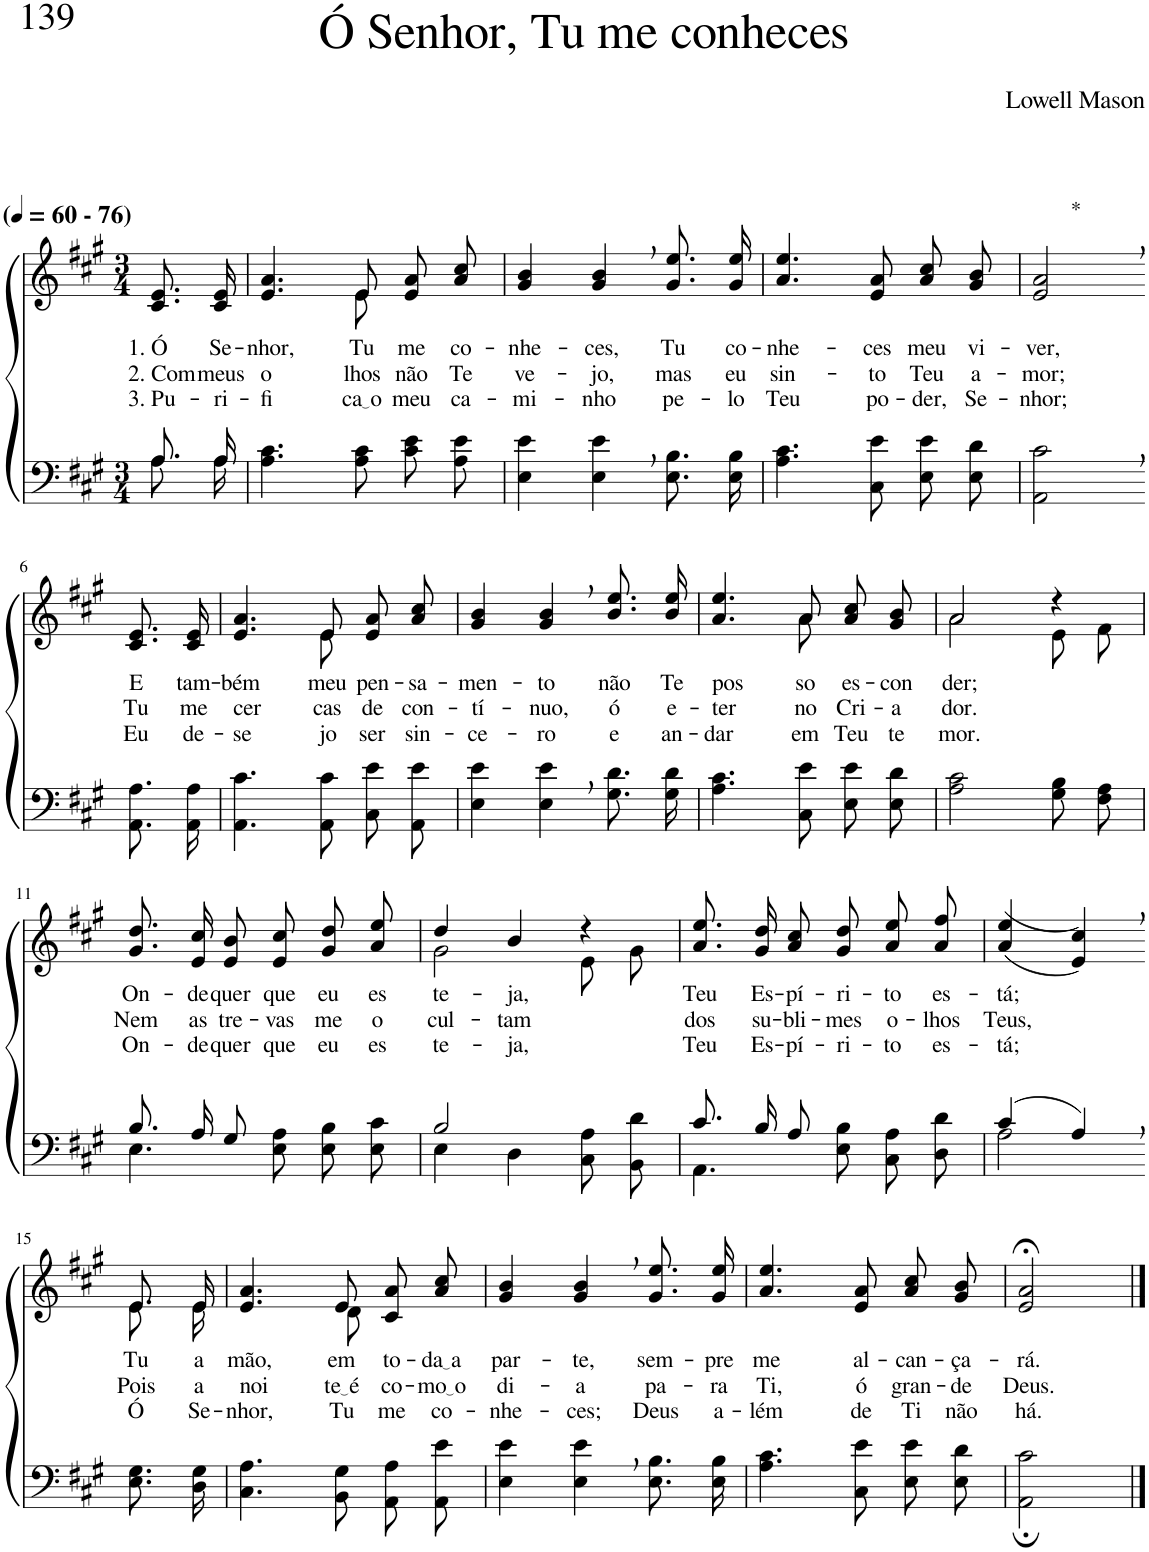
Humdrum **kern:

**kern	**kern	**text	**text	**text
*part2	*part1	*part1	*part1	*part1
*staff2	*staff1	*staff1	*staff1	*staff1
*I"Parte III e IV	*I"Parte I e II	*	*	*
*clefF4	*clefG2	*	*	*
*Trd1c2	*Trd1c2	*	*	*
*k[f#c#g#]	*k[f#c#g#]	*	*	*
*M3/4	*M3/4	*	*	*
*MM60	*MM60	*	*	*
=1	=1	=1	=1	=1
*^	*	*	*	*
!	!	!LO:TX:a:B:t=(	!	!	!
!	!	!LO:TX:a:B:t=- 76)	!	!	!
!	!	!	!LO:LY:b	!LO:LY:b	!LO:LY:b
8.A/L	8.A\L	8.c#/ 8.e/L	1. Ó	2. Com	3. Pu-
!	!	!	!LO:LY:b	!LO:LY:b	!LO:LY:b
16A/Jk	16A\Jk	16c#/ 16e/Jk	Se-	meus	-ri-
=2	=2	=2	=2	=2	=2
!	!	!	!LO:LY:b	!LO:LY:b	!LO:LY:b
*v	*v	*^	*	*	*
4.A\ 4.c#\	4.e/ 4.a/	4.ryy	-nhor,	o-	-fi-
!	!	!	!LO:LY:b	!LO:LY:b	!LO:LY:b
8A\ 8c#\	8e/	8e\	Tu	-lhos	ca o
!	!	!	!LO:LY:b	!LO:LY:b	!LO:LY:b
8c#\ 8e\L	8e/ 8a/L	4ryy	me	não	meu
!	!	!	!LO:LY:b	!LO:LY:b	!LO:LY:b
8A\ 8e\J	8a/ 8cc#/J	.	co-	Te	ca-
*	*v	*v	*	*	*
=3	=3	=3	=3	=3
!	!	!LO:LY:b	!LO:LY:b	!LO:LY:b
4E\ 4e\	4g#/ 4b/	-nhe-	ve-	-mi-
!	!	!LO:LY:b	!LO:LY:b	!LO:LY:b
4E\, 4e\,	4g#/, 4b/,	-ces,	-jo,	-nho
!	!	!LO:LY:b	!LO:LY:b	!LO:LY:b
8.E\ 8.B\L	8.g#\ 8.ee\L	Tu	mas	pe-
!	!	!LO:LY:b	!LO:LY:b	!LO:LY:b
16E\ 16B\Jk	16g#\ 16ee\Jk	co-	eu	-lo
=4	=4	=4	=4	=4
!	!	!LO:LY:b	!LO:LY:b	!LO:LY:b
4.A\ 4.c#\	4.a/ 4.ee/	-nhe-	sin-	Teu
!	!	!LO:LY:b	!LO:LY:b	!LO:LY:b
8C#\ 8e\	8e/ 8a/	-ces	-to	po-
!	!	!LO:LY:b	!LO:LY:b	!LO:LY:b
8E\ 8e\L	8a/ 8cc#/L	meu	Teu	-der,
!	!	!LO:LY:b	!LO:LY:b	!LO:LY:b
8E\ 8d\J	8g#/ 8b/J	vi-	a-	Se-
=5	=5	=5	=5	=5
!	!LO:TX:a:t=*	!	!	!
!	!	!LO:LY:b	!LO:LY:b	!LO:LY:b
2AA\, 2c#\,	2e/, 2a/,	-ver,	-mor;	-nhor;
!!LO:LB:g=z
=6-	=6-	=6-	=6-	=6-
!	!	!LO:LY:b	!LO:LY:b	!LO:LY:b
8.AA\ 8.A\L	8.c#/ 8.e/L	E	Tu	Eu
!	!	!LO:LY:b	!LO:LY:b	!LO:LY:b
16AA\ 16A\Jk	16c#/ 16e/Jk	tam-	me	de-
=7	=7	=7	=7	=7
!	!	!LO:LY:b	!LO:LY:b	!LO:LY:b
*	*^	*	*	*
4.AA\ 4.c#\	4.e/ 4.a/	4.ryy	-bém	cer-	-se-
!	!	!	!LO:LY:b	!LO:LY:b	!LO:LY:b
8AA\ 8c#\	8e/	8e\	meu	-cas	-jo
!	!	!	!LO:LY:b	!LO:LY:b	!LO:LY:b
8C#\ 8e\L	8e/ 8a/L	4ryy	pen-	de	ser
!	!	!	!LO:LY:b	!LO:LY:b	!LO:LY:b
8AA\ 8e\J	8a/ 8cc#/J	.	-sa-	con-	sin-
*	*v	*v	*	*	*
=8	=8	=8	=8	=8
!	!	!LO:LY:b	!LO:LY:b	!LO:LY:b
4E\ 4e\	4g#/ 4b/	-men-	-tí-	-ce-
!	!	!LO:LY:b	!LO:LY:b	!LO:LY:b
4E\, 4e\,	4g#/, 4b/,	-to	-nuo,	-ro
!	!	!LO:LY:b	!LO:LY:b	!LO:LY:b
8.G#\ 8.d\L	8.b\ 8.ee\L	não	ó	e
!	!	!LO:LY:b	!LO:LY:b	!LO:LY:b
16G#\ 16d\Jk	16b\ 16ee\Jk	Te	e-	an-
=9	=9	=9	=9	=9
!	!	!LO:LY:b	!LO:LY:b	!LO:LY:b
*	*^	*	*	*
4.A\ 4.c#\	4.a/ 4.ee/	4.ryy	pos-	-ter-	-dar
!	!	!	!LO:LY:b	!LO:LY:b	!LO:LY:b
8C#\ 8e\	8a/	8a\	-so	-no	em
!	!	!	!LO:LY:b	!LO:LY:b	!LO:LY:b
8E\ 8e\L	8a/ 8cc#/L	4ryy	es-	Cri-	Teu
!	!	!	!LO:LY:b	!LO:LY:b	!LO:LY:b
8E\ 8d\J	8g#/ 8b/J	.	-con-	-a-	te-
=10	=10	=10	=10	=10	=10
!	!	!	!LO:LY:b	!LO:LY:b	!LO:LY:b
2A\ 2c#\	2a/	2a\	-der;	-dor.	-mor.
8G#\ 8B\L	4r	8e\L	.	.	.
8F#\ 8A\J	.	8f#\J	.	.	.
!!LO:LB:g=z
=11	=11	=11	=11	=11	=11
*^	*	*	*	*	*
!	!	!	!	!LO:LY:b	!LO:LY:b	!LO:LY:b
*	*	*v	*v	*	*	*
8.B/L	4.E\	8.g#/ 8.dd/L	On-	Nem	On-
!	!	!	!LO:LY:b	!LO:LY:b	!LO:LY:b
16A/Jk	.	16e/ 16cc#/Jk	-de	as	-de
!	!	!	!LO:LY:b	!LO:LY:b	!LO:LY:b
8G#/	.	8e/ 8b/L	quer	tre-	quer
!	!	!	!LO:LY:b	!LO:LY:b	!LO:LY:b
4.ryy	8E\ 8A\	8e/ 8cc#/J	que	-vas	que
!	!	!	!LO:LY:b	!LO:LY:b	!LO:LY:b
.	8E\ 8B\L	8g#\ 8dd\L	eu	me	eu
!	!	!	!LO:LY:b	!LO:LY:b	!LO:LY:b
.	8E\ 8c#\J	8a\ 8ee\J	es-	o-	es-
=12	=12	=12	=12	=12	=12
*	*	*^	*	*	*
!	!	!	!	!LO:LY:b	!LO:LY:b	!LO:LY:b
2B/	4E\	4dd/	2g#\	-te-	-cul-	-te-
!	!	!	!	!LO:LY:b	!LO:LY:b	!LO:LY:b
.	4D\	4b/	.	-ja,	-tam	-ja,
4ryy	8C#\ 8A\L	4r	8e\L	.	.	.
.	8BB\ 8d\J	.	8g#\J	.	.	.
=13	=13	=13	=13	=13	=13	=13
!	!	!	!	!LO:LY:b	!LO:LY:b	!LO:LY:b
*	*	*v	*v	*	*	*
8.c#/L	4.AA\	8.a\ 8.ee\L	Teu	dos	Teu
!	!	!	!LO:LY:b	!LO:LY:b	!LO:LY:b
16B/Jk	.	16g#\ 16dd\Jk	Es-	su-	Es-
!	!	!	!LO:LY:b	!LO:LY:b	!LO:LY:b
8A/	.	8a\ 8cc#\L	-pí-	-bli-	-pí-
!	!	!	!LO:LY:b	!LO:LY:b	!LO:LY:b
4.ryy	8E\ 8B\	8g#\ 8dd\J	-ri-	-mes	-ri-
!	!	!	!LO:LY:b	!LO:LY:b	!LO:LY:b
.	8C#\ 8A\L	8a\ 8ee\L	-to	o-	-to
!	!	!	!LO:LY:b	!LO:LY:b	!LO:LY:b
.	8D\ 8d\J	8a\ 8ff#\J	es-	-lhos	es-
=14	=14	=14	=14	=14	=14
!	!	!	!LO:LY:b	!LO:LY:b	!LO:LY:b
(4c#/	2A\	((4a/ 4ee/	-tá;	Teus,	-tá;
4A,/)	.	4e/, 4cc#/,))	.	.	.
*v	*v	*	*	*	*
!!LO:LB:g=z
=15-	=15-	=15-	=15-	=15-
!	!	!LO:LY:b	!LO:LY:b	!LO:LY:b
*	*^	*	*	*
8.E\ 8.G#\L	8.e\L	8.e/L	Tu	Pois	-Ó
!	!	!	!LO:LY:b	!LO:LY:b	!LO:LY:b
16D\ 16G#\Jk	16e\Jk	16e/Jk	a	a	Se-
=16	=16	=16	=16	=16	=16
!	!	!	!LO:LY:b	!LO:LY:b	!LO:LY:b
4.C#\ 4.A\	4.e/ 4.a/	4.ryy	mão,	noi-	-nhor,
!	!	!	!LO:LY:b	!LO:LY:b	!LO:LY:b
8BB\ 8G#\	8e/	8d\	em	te é	Tu
!	!	!	!LO:LY:b	!LO:LY:b	!LO:LY:b
8AA\ 8A\L	8c#/ 8a/L	4ryy	to-	co-	me
!	!	!	!LO:LY:b	!LO:LY:b	!LO:LY:b
8AA\ 8e\J	8a/ 8cc#/J	.	da a	mo o	co-
*	*v	*v	*	*	*
=17	=17	=17	=17	=17
!	!	!LO:LY:b	!LO:LY:b	!LO:LY:b
4E\ 4e\	4g#/ 4b/	par-	di-	-nhe-
!	!	!LO:LY:b	!LO:LY:b	!LO:LY:b
4E\, 4e\,	4g#/, 4b/,	-te,	-a	-ces;
!	!	!LO:LY:b	!LO:LY:b	!LO:LY:b
8.E\ 8.B\L	8.g#\ 8.ee\L	sem-	pa-	Deus
!	!	!LO:LY:b	!LO:LY:b	!LO:LY:b
16E\ 16B\Jk	16g#\ 16ee\Jk	-pre	-ra	a-
=18	=18	=18	=18	=18
!	!	!LO:LY:b	!LO:LY:b	!LO:LY:b
4.A\ 4.c#\	4.a/ 4.ee/	me	Ti,	-lém
!	!	!LO:LY:b	!LO:LY:b	!LO:LY:b
8C#\ 8e\	8e/ 8a/	al-	ó	de
!	!	!LO:LY:b	!LO:LY:b	!LO:LY:b
8E\ 8e\L	8a/ 8cc#/L	-can-	gran-	Ti
!	!	!LO:LY:b	!LO:LY:b	!LO:LY:b
8E\ 8d\J	8g#/ 8b/J	-ça-	-de	não
=19	=19	=19	=19	=19
!	!	!LO:LY:b	!LO:LY:b	!LO:LY:b
2AA\; 2c#\;	2e/;< 2a/;<	-rá.	Deus.	há.
==	==	==	==	==
*-	*-	*-	*-	*-
